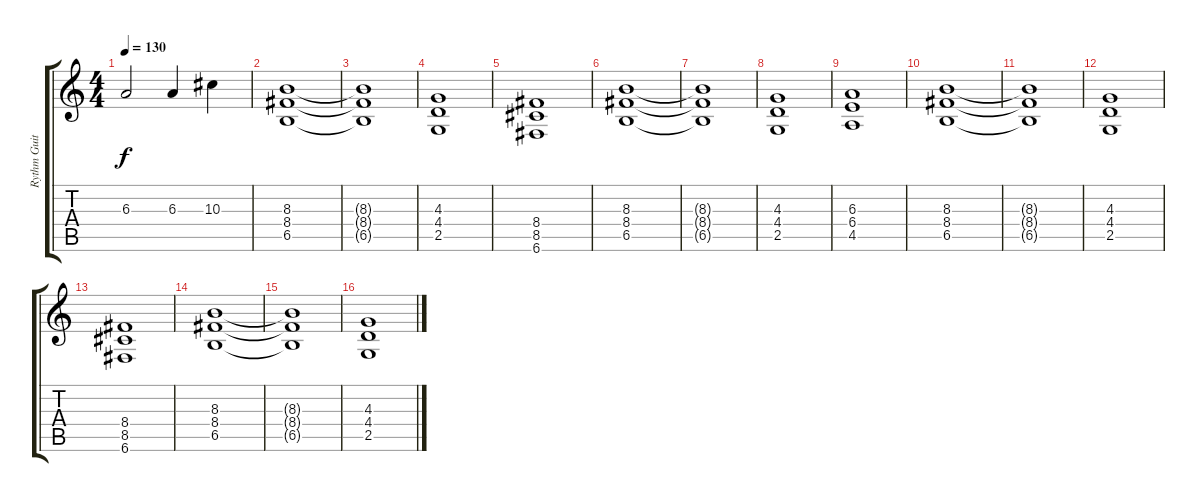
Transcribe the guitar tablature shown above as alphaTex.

\track ("Rythm Guitar" "Rythm Guit") {instrument distortionguitar}
\staff {score tabs}
\tuning (C4 G3 Eb3 Bb2 F2 C2) {hide}
\ts (4 4)
\tempo 130
\clef g2
\ks c
6.3.2{dy f} 6.3.4 10.3.4 |
(8.3 8.4 6.5).1 |
(8.3{t} 8.4{t} 6.5{t}).1 |
(4.3 4.4 2.5).1 |
(8.4 8.5 6.6).1 |
(8.3 8.4 6.5).1 |
(8.3{t} 8.4{t} 6.5{t}).1 |
(4.3 4.4 2.5).1 |
(6.3 6.4 4.5).1 |
(8.3 8.4 6.5).1 |
(8.3{t} 8.4{t} 6.5{t}).1 |
(4.3 4.4 2.5).1 |
(8.4 8.5 6.6).1 |
(8.3 8.4 6.5).1 |
(8.3{t} 8.4{t} 6.5{t}).1 |
(4.3 4.4 2.5).1
